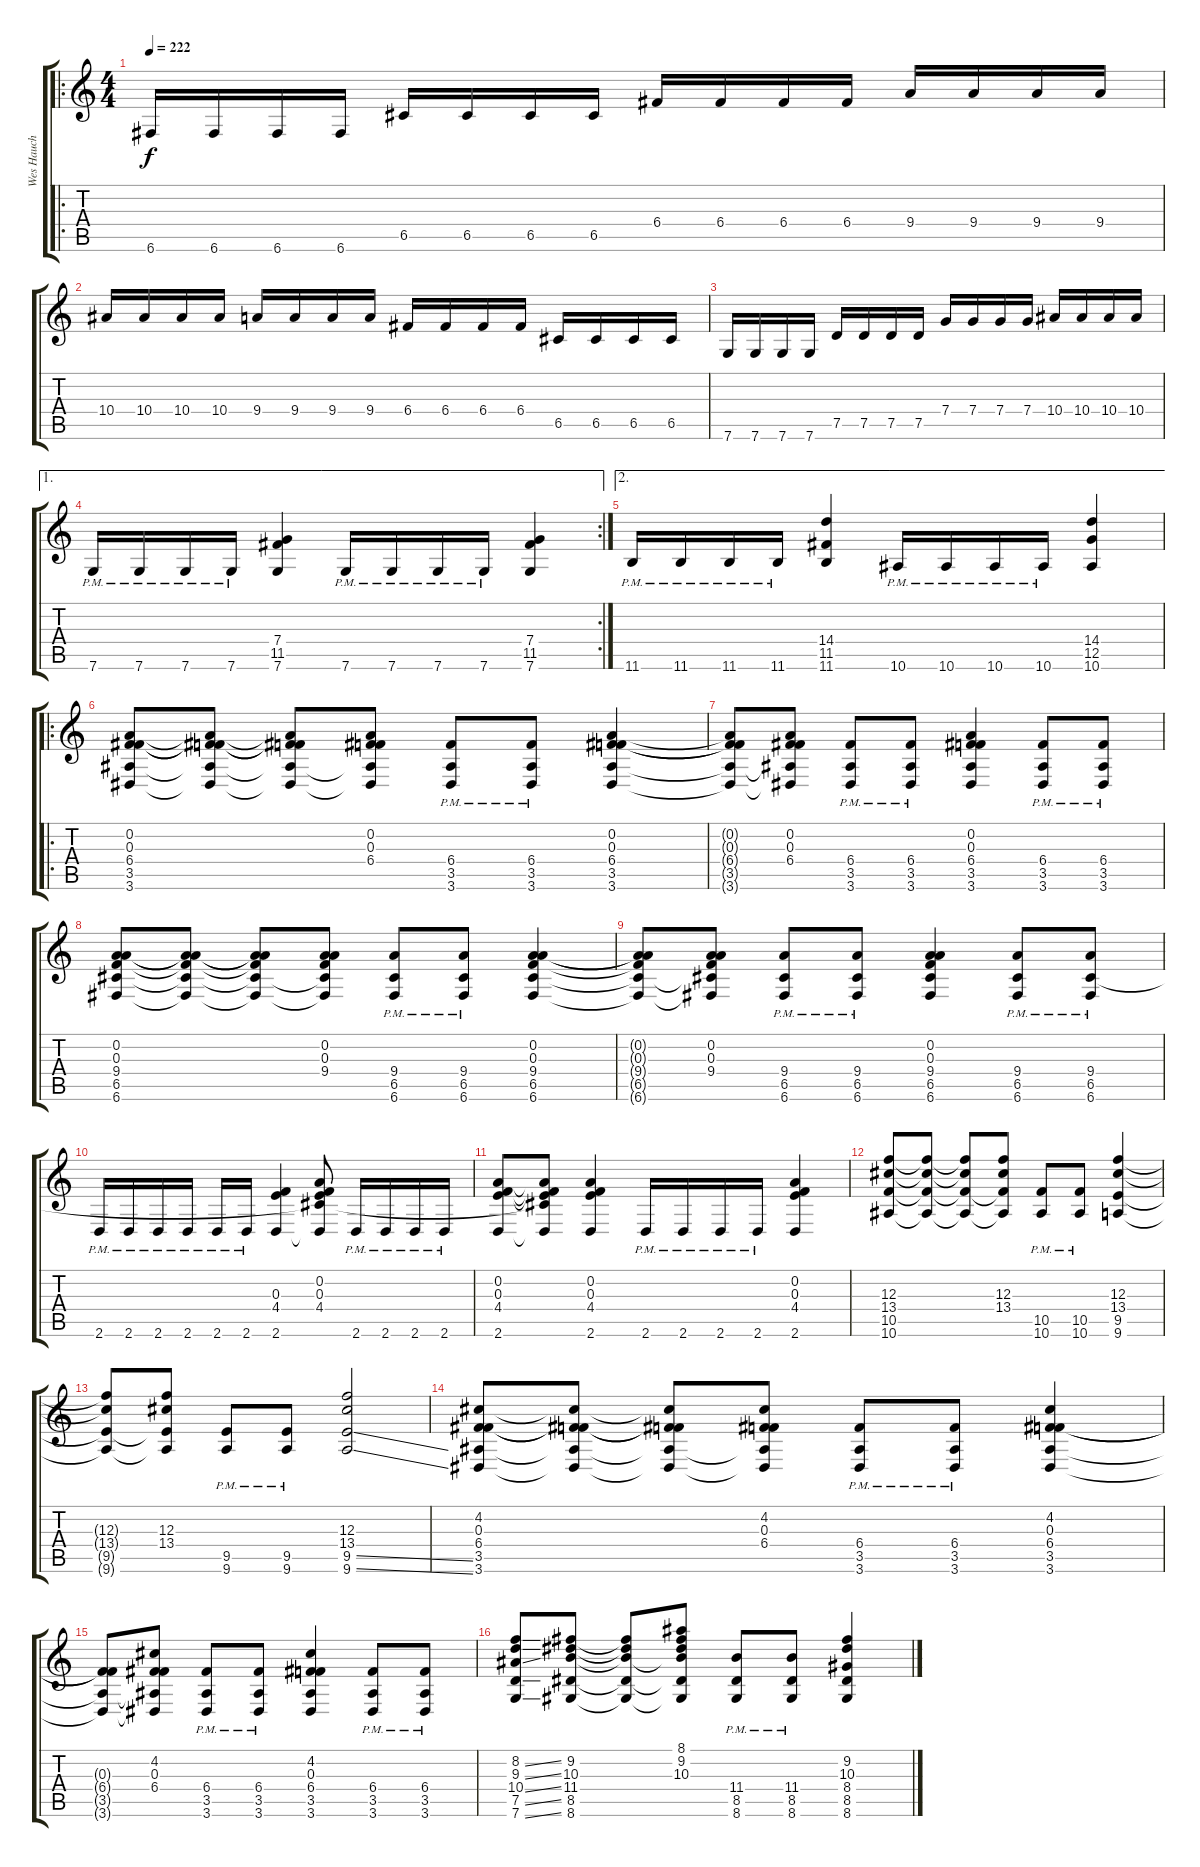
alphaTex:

\track ("Wes Hauch" "Wes Hauch") {instrument distortionguitar}
\staff {score tabs}
\tuning (D4 A3 F3 C3 G2 C2) {hide}
\ro
\ts (4 4)
\tempo 222
\clef g2
\ks c
6.6.16{dy f} 6.6.16 6.6.16 6.6.16 6.5.16 6.5.16 6.5.16 6.5.16 6.4.16 6.4.16 6.4.16 6.4.16 9.4.16 9.4.16 9.4.16 9.4.16 |
10.4.16 10.4.16 10.4.16 10.4.16 9.4.16 9.4.16 9.4.16 9.4.16 6.4.16 6.4.16 6.4.16 6.4.16 6.5.16 6.5.16 6.5.16 6.5.16 |
7.6.16 7.6.16 7.6.16 7.6.16 7.5.16 7.5.16 7.5.16 7.5.16 7.4.16 7.4.16 7.4.16 7.4.16 10.4.16 10.4.16 10.4.16 10.4.16 |
\ae 1
\rc 2
7.6{pm}.16 7.6{pm}.16 7.6{pm}.16 7.6{pm}.16 (7.4 11.5 7.6).4 7.6{pm}.16 7.6{pm}.16 7.6{pm}.16 7.6{pm}.16 (7.4 11.5 7.6).4 |
\ae 2
11.6{pm}.16 11.6{pm}.16 11.6{pm}.16 11.6{pm}.16 (14.4 11.5 11.6).4 10.6{pm}.16 10.6{pm}.16 10.6{pm}.16 10.6{pm}.16 (14.4 12.5 10.6).4 |
\ro
(0.2 0.3 6.4 3.5 3.6).8 (0.2{t} 0.3{t} 6.4{t} 3.5{t} 3.6{t}).8 (0.2{t} 0.3{t} 6.4{t} 3.5{t} 3.6{t}).8 (0.2 0.3 6.4 3.5{t} 3.6{t}).8 (6.4{pm} 3.5{pm} 3.6{pm}).8 (6.4{pm} 3.5{pm} 3.6{pm}).8 (0.2 0.3 6.4 3.5 3.6).4 |
(0.2{t} 0.3{t} 6.4{t} 3.5{t} 3.6{t}).8 (0.2 0.3 6.4 3.5{t} 3.6{t}).8 (6.4{pm} 3.5{pm} 3.6{pm}).8 (6.4{pm} 3.5{pm} 3.6{pm}).8 (0.2 0.3 6.4 3.5 3.6).4 (6.4{pm} 3.5{pm} 3.6{pm}).8 (6.4{pm} 3.5{pm} 3.6{pm}).8 |
(0.2 0.3 9.4 6.5 6.6).8 (0.2{t} 0.3{t} 9.4{t} 6.5{t} 6.6{t}).8 (0.2{t} 0.3{t} 9.4{t} 6.5{t} 6.6{t}).8 (0.2 0.3 9.4 6.5{t} 6.6{t}).8 (9.4{pm} 6.5{pm} 6.6{pm}).8 (9.4{pm} 6.5{pm} 6.6{pm}).8 (0.2 0.3 9.4 6.5 6.6).4 |
(0.2{t} 0.3{t} 9.4{t} 6.5{t} 6.6{t}).8 (0.2 0.3 9.4 6.5{t} 6.6{t}).8 (9.4{pm} 6.5{pm} 6.6{pm}).8 (9.4{pm} 6.5{pm} 6.6{pm}).8 (0.2 0.3 9.4 6.5 6.6).4 (9.4{pm} 6.5{pm} 6.6{pm}).8 (9.4{pm} 6.5{pm} 6.6{pm}).8 |
2.6{pm}.16 2.6{pm}.16 2.6{pm}.16 2.6{pm}.16 2.6{pm}.16 2.6{pm}.16 (0.3 4.4 2.6).4 (0.2 0.3 4.4 6.5{t} 2.6{t}).8 2.6{pm}.16 2.6{pm}.16 2.6{pm}.16 2.6{pm}.16 |
(0.2 0.3 4.4 2.6).8 (0.2{t} 0.3{t} 4.4{t} 6.5{t} 2.6{t}).8 (0.2 0.3 4.4 2.6).4 2.6{pm}.16 2.6{pm}.16 2.6{pm}.16 2.6{pm}.16 (0.2 0.3 4.4 2.6).4 |
(12.3 13.4 10.5 10.6).8 (12.3{t} 13.4{t} 10.5{t} 10.6{t}).8 (12.3{t} 13.4{t} 10.5{t} 10.6{t}).8 (12.3 13.4 10.5{t} 10.6{t}).8 (10.5{pm} 10.6{pm}).8 (10.5{pm} 10.6{pm}).8 (12.3 13.4 9.5 9.6).4 |
(12.3{t} 13.4{t} 9.5{t} 9.6{t}).8 (12.3 13.4 9.5{t} 9.6{t}).8 (9.5{pm} 9.6{pm}).8 (9.5{pm} 9.6{pm}).8 (12.3 13.4 9.5{ss} 9.6{ss}).2 |
(4.2 0.3 6.4 3.5 3.6).8 (4.2{t} 0.3{t} 6.4{t} 3.5{t} 3.6{t}).8 (4.2{t} 0.3{t} 6.4{t} 3.5{t} 3.6{t}).8 (4.2 0.3 6.4 3.5{t} 3.6{t}).8 (6.4{pm} 3.5{pm} 3.6{pm}).8 (6.4{pm} 3.5{pm} 3.6{pm}).8 (4.2 0.3 6.4 3.5 3.6).4 |
(0.3{t} 6.4{t} 3.5{t} 3.6{t}).8 (4.2 0.3 6.4 3.5{t} 3.6{t}).8 (6.4{pm} 3.5{pm} 3.6{pm}).8 (6.4{pm} 3.5{pm} 3.6{pm}).8 (4.2 0.3 6.4 3.5 3.6).4 (6.4{pm} 3.5{pm} 3.6{pm}).8 (6.4{pm} 3.5{pm} 3.6{pm}).8 |
(8.2{ss} 9.3{ss} 10.4{ss} 7.5{ss} 7.6{ss}).8 (9.2 10.3 11.4 8.5 8.6).8 (9.2{t} 10.3{t} 11.4{t} 8.5{t} 8.6{t}).8 (8.1 9.2 10.3 11.4{t} 8.5{t} 8.6{t}).8 (11.4{pm} 8.5{pm} 8.6{pm}).8 (11.4{pm} 8.5{pm} 8.6{pm}).8 (9.2 10.3 8.4 8.5 8.6).4
